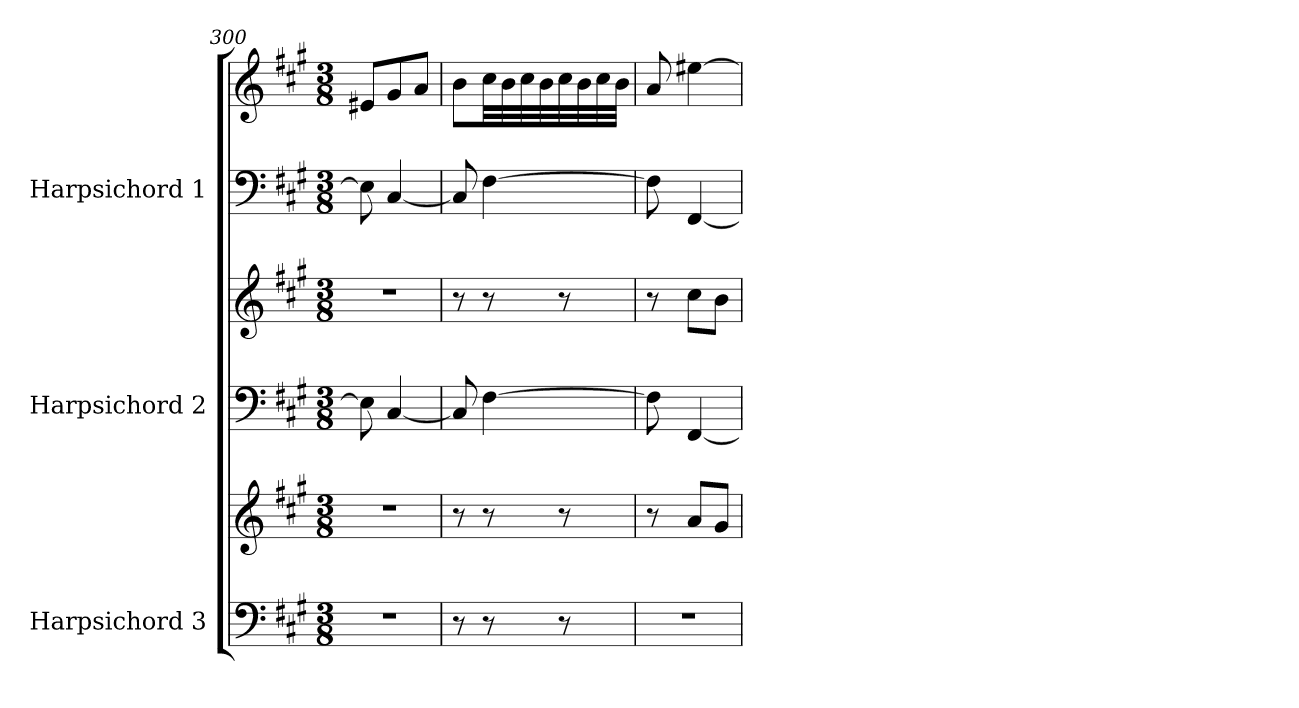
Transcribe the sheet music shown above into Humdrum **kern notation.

**kern	**kern	**kern	**kern	**kern	**kern
*part3	*part3	*part2	*part2	*part1	*part1
*staff6	*staff5	*staff4	*staff3	*staff2	*staff1
*I"Harpsichord 3	*	*I"Harpsichord 2	*	*I"Harpsichord 1	*
*I'Hp	*	*I'Hp	*	*I'Hp	*
*clefF4	*clefG2	*clefF4	*clefG2	*clefF4	*clefG2
*k[f#c#g#]	*k[f#c#g#]	*k[f#c#g#]	*k[f#c#g#]	*k[f#c#g#]	*k[f#c#g#]
*M3/8	*M3/8	*M3/8	*M3/8	*M3/8	*M3/8
=300	=300	=300	=300	=300	=300
4.r	4.r	8E#\]	4.r	8E#\]	8e#X/L
.	.	[4C#/	.	[4C#/	8g#/
.	.	.	.	.	8a/J
=301	=301	=301	=301	=301	=301
8r	8r	8C#/]	8r	8C#/]	8b\L
8r	8r	[4F#\	8r	[4F#\	32cc#\LL
.	.	.	.	.	32b\
.	.	.	.	.	32cc#\
.	.	.	.	.	32b\
8r	8r	.	8r	.	32cc#\
.	.	.	.	.	32b\
.	.	.	.	.	32cc#\
.	.	.	.	.	32b\JJJ
=302	=302	=302	=302	=302	=302
4.r	8r	8F#\]	8r	8F#\]	8a/
.	8a/L	[4FF#/	8cc#\L	[4FF#/	[4ee#X\
.	8g#/J	.	8b\J	.	.
=	=	=	=	=	=
*-	*-	*-	*-	*-	*-
